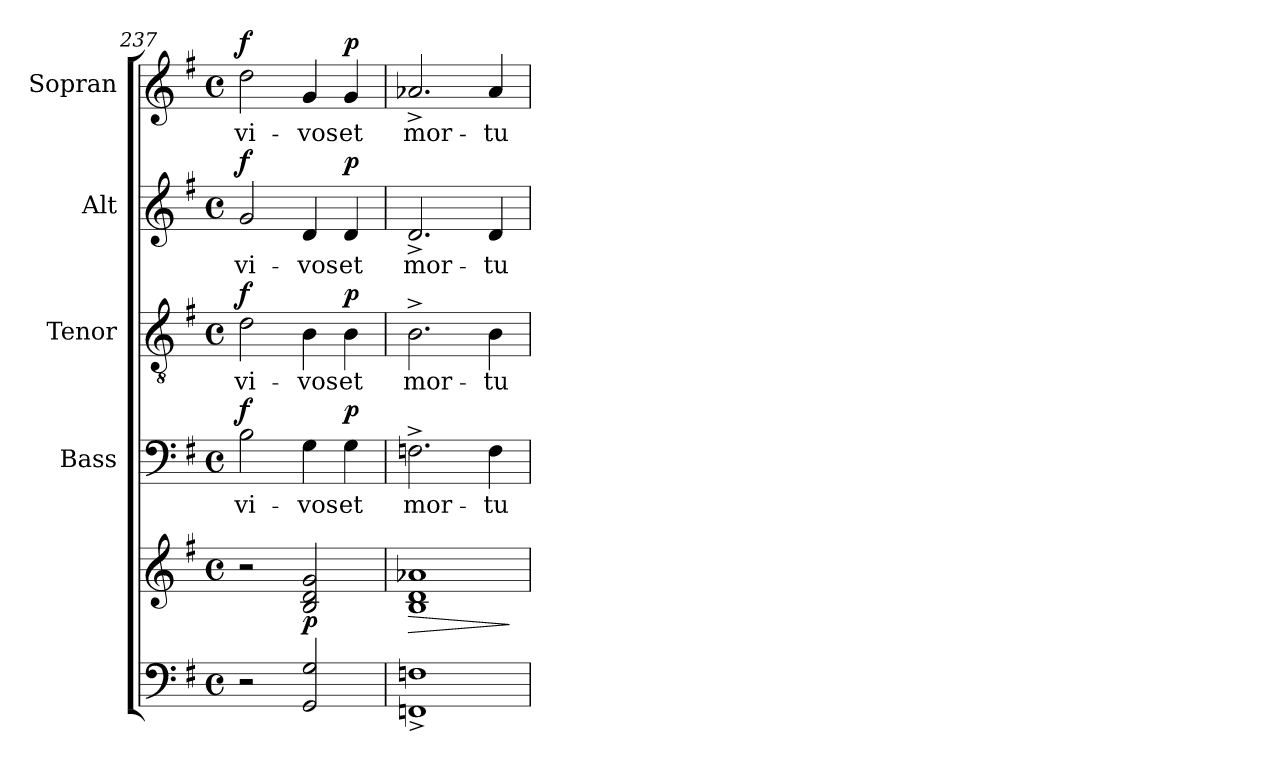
**kern	**kern	**dynam	**kern	**text	**dynam	**kern	**text	**dynam	**kern	**text	**dynam	**kern	**text	**dynam
*part5	*part5	*part5	*part4	*part4	*part4	*part3	*part3	*part3	*part2	*part2	*part2	*part1	*part1	*part1
*staff6	*staff5	*staff5/6	*staff4	*staff4	*staff4	*staff3	*staff3	*staff3	*staff2	*staff2	*staff2	*staff1	*staff1	*staff1
*	*	*	*I"Bass	*	*	*I"Tenor	*	*	*I"Alt	*	*	*I"Sopran	*	*
*	*	*	*I'B.	*	*	*I'T.	*	*	*I'A.	*	*	*I'S.	*	*
*clefF4	*clefG2	*	*clefF4	*	*	*clefGv2	*	*	*clefG2	*	*	*clefG2	*	*
*k[f#]	*k[f#]	*	*k[f#]	*	*	*k[f#]	*	*	*k[f#]	*	*	*k[f#]	*	*
*G:	*G:	*	*G:	*	*	*G:	*	*	*G:	*	*	*G:	*	*
*M4/4	*M4/4	*	*M4/4	*	*	*M4/4	*	*	*M4/4	*	*	*M4/4	*	*
*met(c)	*met(c)	*	*met(c)	*	*	*met(c)	*	*	*met(c)	*	*	*met(c)	*	*
=237	=237	=237	=237	=237	=237	=237	=237	=237	=237	=237	=237	=237	=237	=237
!	!	!	!	!LO:LY:b	!LO:DY:a	!	!LO:LY:b	!LO:DY:a	!	!LO:LY:b	!LO:DY:a	!	!LO:LY:b	!LO:DY:a
2r	2r	.	2B\	vi-	f	2d\	vi-	f	2g/	vi-	f	2dd\	vi-	f
!	!	!LO:DY:b	!	!LO:LY:b	!	!	!LO:LY:b	!	!	!LO:LY:b	!	!	!LO:LY:b	!
2GG/ 2G/	2B/ 2d/ 2g/	p	4G\	-vos	.	4B\	-vos	.	4d/	-vos	.	4g/	-vos	.
!	!	!	!	!LO:LY:b	!LO:DY:a	!	!LO:LY:b	!LO:DY:a	!	!LO:LY:b	!LO:DY:a	!	!LO:LY:b	!LO:DY:a
.	.	.	4G\	et	p	4B\	et	p	4d/	et	p	4g/	et	p
!!LO:LB:g=z
=238	=238	=238	=238	=238	=238	=238	=238	=238	=238	=238	=238	=238	=238	=238
!	!	!LO:HP:b	!	!LO:LY:b	!	!	!LO:LY:b	!	!	!LO:LY:b	!	!	!LO:LY:b	!
1FFn^< 1Fn^<	1B 1d 1a-X	>	2.Fn^>\	mor-	.	2.B^>\	mor-	.	2.d^>/	mor-	.	2.a-X^</	mor-	.
!	!	!	!	!LO:LY:b	!	!	!LO:LY:b	!	!	!LO:LY:b	!	!	!LO:LY:b	!
.	.	.	4F\	-tu-	.	4B\	-tu-	.	4d/	-tu-	.	4a-/	-tu-	.
.	.	]	.	.	.	.	.	.	.	.	.	.	.	.
=	=	=	=	=	=	=	=	=	=	=	=	=	=	=
*-	*-	*-	*-	*-	*-	*-	*-	*-	*-	*-	*-	*-	*-	*-
